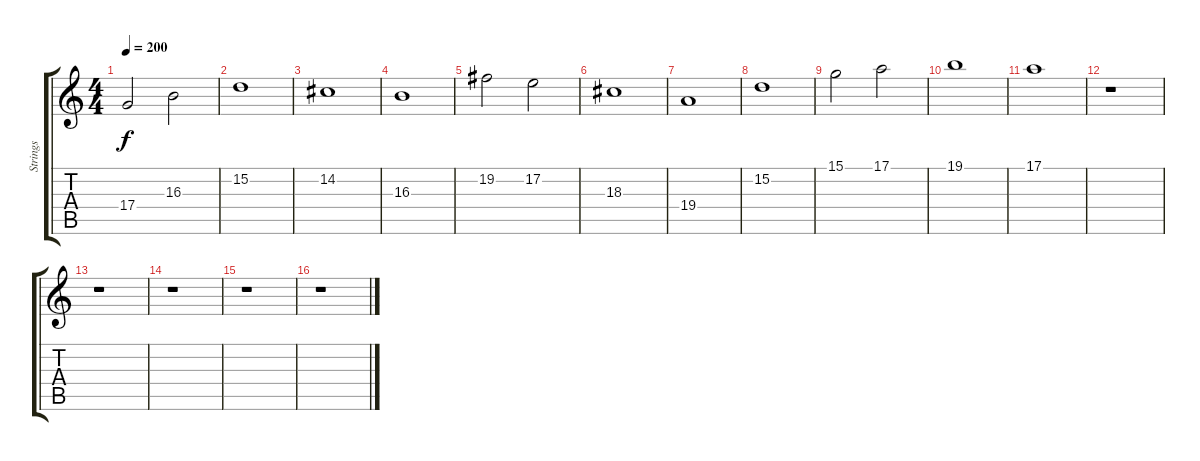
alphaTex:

\track ("Strings" "Strings") {instrument stringensemble1}
\staff {score tabs}
\tuning (E4 B3 G3 D3 A2 E2) {hide}
\ts (4 4)
\tempo 200
\clef g2
\ks c
17.4.2{dy f} 16.3.2 |
15.2.1 |
14.2.1 |
\section ("" "")
16.3.1 |
19.2.2 17.2.2 |
18.3.1 |
19.4.1 |
15.2.1 |
15.1.2 17.1.2 |
19.1.1 |
17.1.1 |
\section ("" "")
r.1 |
r.1 |
r.1 |
r.1 |
r.1
